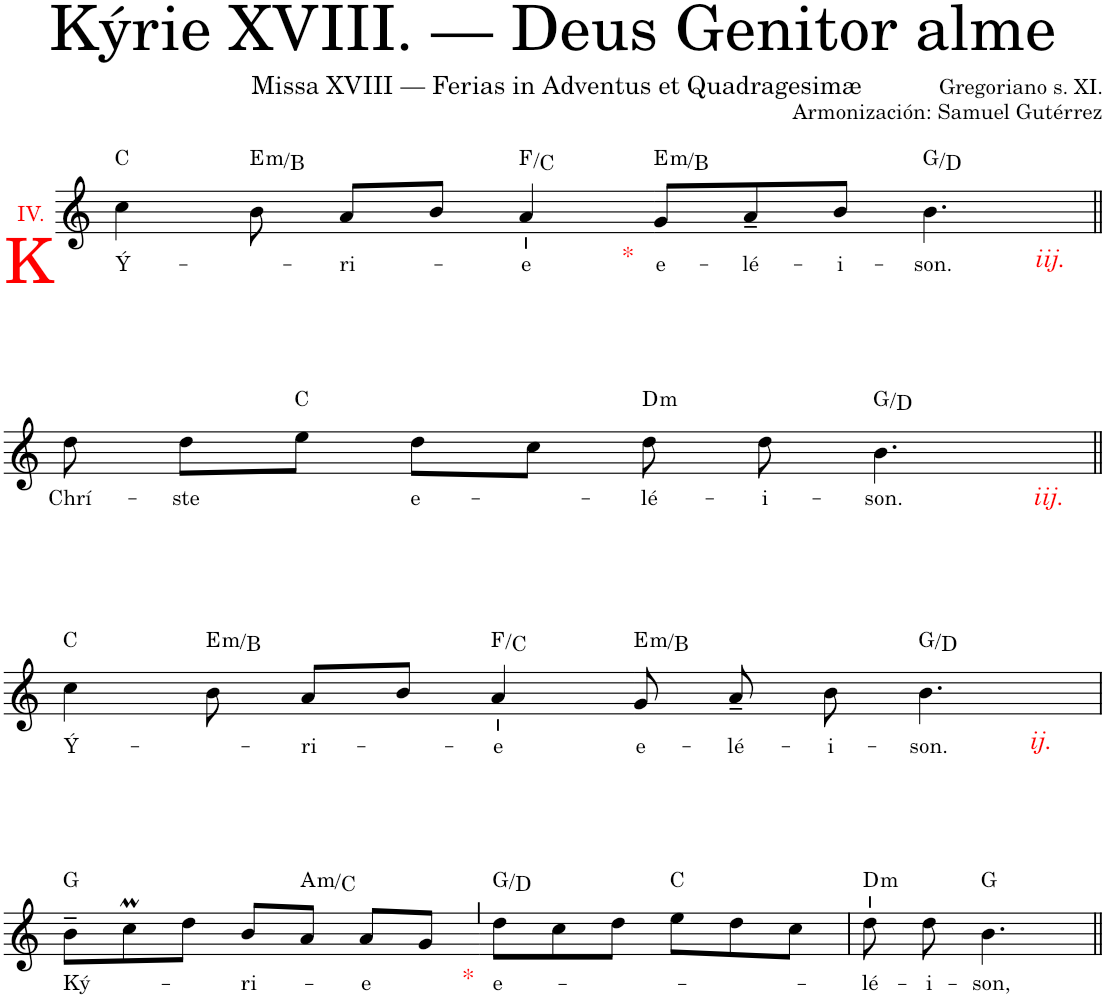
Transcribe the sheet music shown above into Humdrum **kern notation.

**kern	**text	**harte
*part1	*part1	*part1
*staff1	*staff1	*
*I"Soprano	*	*
*clefG2	*	*
*k[]	*	*
*M4/4	*	*
=1	=1	=1
!LO:TX:a:color=#FF0000:t=IV.	!	!
!LO:TX:b:color=#FF0000:t=K	!	!
!	!LO:LY:b	!
4cc\	Ý-	C:maj
!	!	!LO:H:kt=m
8b\	.	E:min/5
!	!LO:LY:b	!
8a/L	-ri-	.
8b/J	.	.
!	!LO:LY:b	!
4a/	-e	F:maj/5
=2-	=2-	=2-
!LO:TX:b:color=#FF0000:t=*	!	!
!	!LO:LY:b	!LO:H:kt=m
8g/L	e-	E:min/5
!	!LO:LY:b	!
8a~/	-lé-	.
!	!LO:LY:b	!
8b/J	-i-	.
!LO:TX:b:i:color=#FF0000:t=iij.	!	!
!	!LO:LY:b	!
4.b\	-son.	G:maj/5
!!LO:LB:g=z
=3||	=3||	=3||
!	!LO:LY:b	!
8dd\	Chrí-	.
!	!LO:LY:b	!
8dd\L	-ste	.
8ee\J	.	C:maj
=4-	=4-	=4-
!	!LO:LY:b	!
8dd\L	e-	.
8cc\J	.	.
!	!LO:LY:b	!LO:H:kt=m
8dd\	-lé-	D:min
!	!LO:LY:b	!
8dd\	-i-	.
!LO:TX:b:i:color=#FF0000:t=iij.	!	!
!	!LO:LY:b	!
4.b\	-son.	G:maj/5
!!LO:LB:g=z
=5||	=5||	=5||
!	!LO:LY:b	!
4cc\	Ý-	C:maj
!	!	!LO:H:kt=m
8b\	.	E:min/5
!	!LO:LY:b	!
8a/L	-ri-	.
8b/J	.	.
!	!LO:LY:b	!
4a/	-e	F:maj/5
=6-	=6-	=6-
!	!LO:LY:b	!LO:H:kt=m
8g/	e-	E:min/5
!	!LO:LY:b	!
8a~/	-lé-	.
!	!LO:LY:b	!
8b\	-i-	.
!LO:TX:b:i:color=#FF0000:t=ij.	!	!
!	!LO:LY:b	!
4.b\	-son.	G:maj/5
!!LO:LB:g=z
=7	=7	=7
!	!LO:LY:b	!
8b~\L	Ký-	G:maj
8ccM\	.	.
8dd\J	.	.
!	!LO:LY:b	!
8b/L	-ri-	.
!	!	!LO:H:kt=m
8a/J	.	A:min/b3
!	!LO:LY:b	!
8a/L	-e	.
8g/J	.	.
=8`	=8`	=8`
!LO:TX:b:color=#FF0000:t=*	!	!
!	!LO:LY:b	!
8dd\L	e-	G:maj/5
8cc\	.	.
8dd\J	.	.
8ee\L	.	C:maj
8dd\	.	.
8cc\J	.	.
=9	=9	=9
!	!LO:LY:b	!LO:H:kt=m
8dd\	-lé-	D:min
!	!LO:LY:b	!
8dd\	-i-	.
!	!LO:LY:b	!
4.b\	-son,	G:maj
=||	=||	=||
*-	*-	*-
